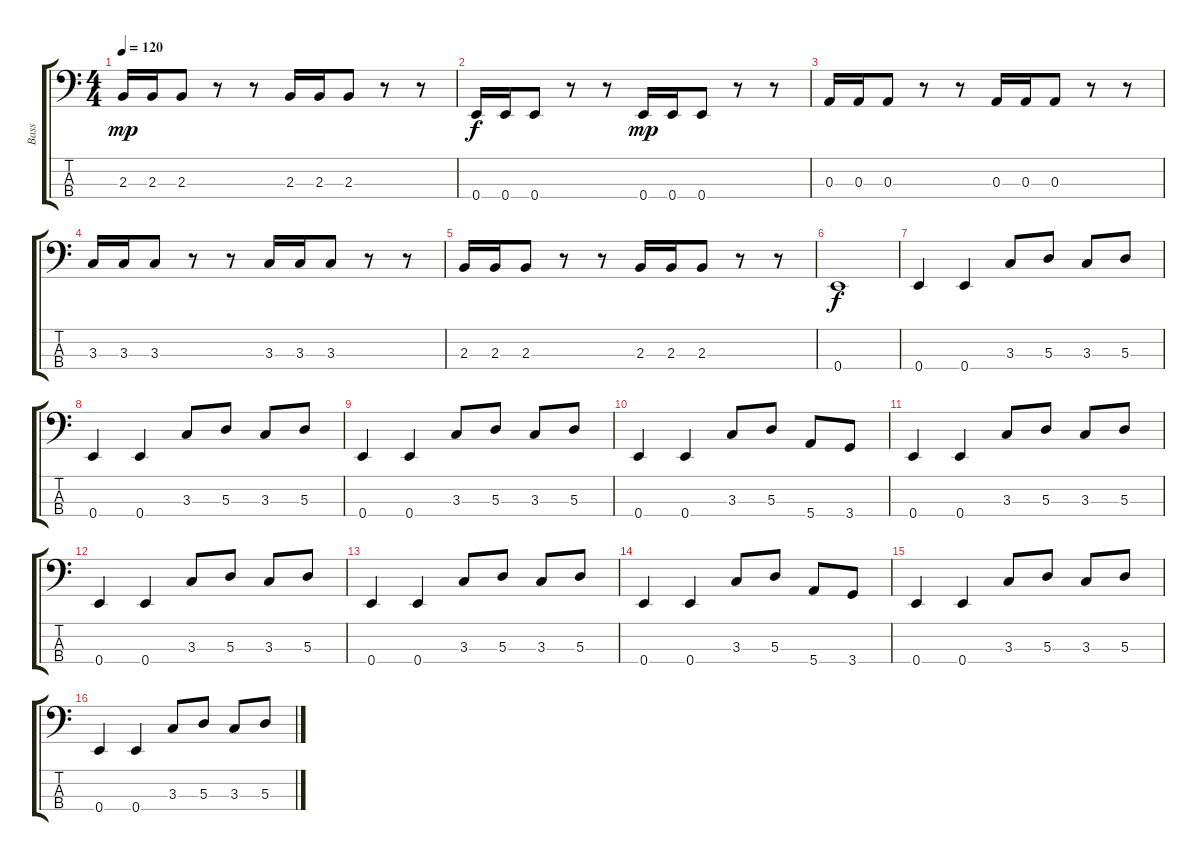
\track ("Bass" "Bass") {instrument electricbassfinger}
\staff {score tabs}
\tuning (G2 D2 A1 E1) {hide}
\ts (4 4)
\tempo 120
\clef f4
\ks c
2.3.16{dy mp} 2.3.16 2.3.8 r.8 r.8 2.3.16 2.3.16 2.3.8 r.8 r.8 |
0.4.16{dy f} 0.4.16 0.4.8 r.8 r.8 0.4.16{dy mp} 0.4.16 0.4.8 r.8 r.8 |
0.3.16 0.3.16 0.3.8 r.8 r.8 0.3.16 0.3.16 0.3.8 r.8 r.8 |
3.3.16 3.3.16 3.3.8 r.8 r.8 3.3.16 3.3.16 3.3.8 r.8 r.8 |
2.3.16 2.3.16 2.3.8 r.8 r.8 2.3.16 2.3.16 2.3.8 r.8 r.8 |
0.4.1{dy f} |
0.4.4 0.4.4 3.3.8 5.3.8 3.3.8 5.3.8 |
0.4.4 0.4.4 3.3.8 5.3.8 3.3.8 5.3.8 |
0.4.4 0.4.4 3.3.8 5.3.8 3.3.8 5.3.8 |
0.4.4 0.4.4 3.3.8 5.3.8 5.4.8 3.4.8 |
0.4.4 0.4.4 3.3.8 5.3.8 3.3.8 5.3.8 |
0.4.4 0.4.4 3.3.8 5.3.8 3.3.8 5.3.8 |
0.4.4 0.4.4 3.3.8 5.3.8 3.3.8 5.3.8 |
0.4.4 0.4.4 3.3.8 5.3.8 5.4.8 3.4.8 |
0.4.4 0.4.4 3.3.8 5.3.8 3.3.8 5.3.8 |
0.4.4 0.4.4 3.3.8 5.3.8 3.3.8 5.3.8
